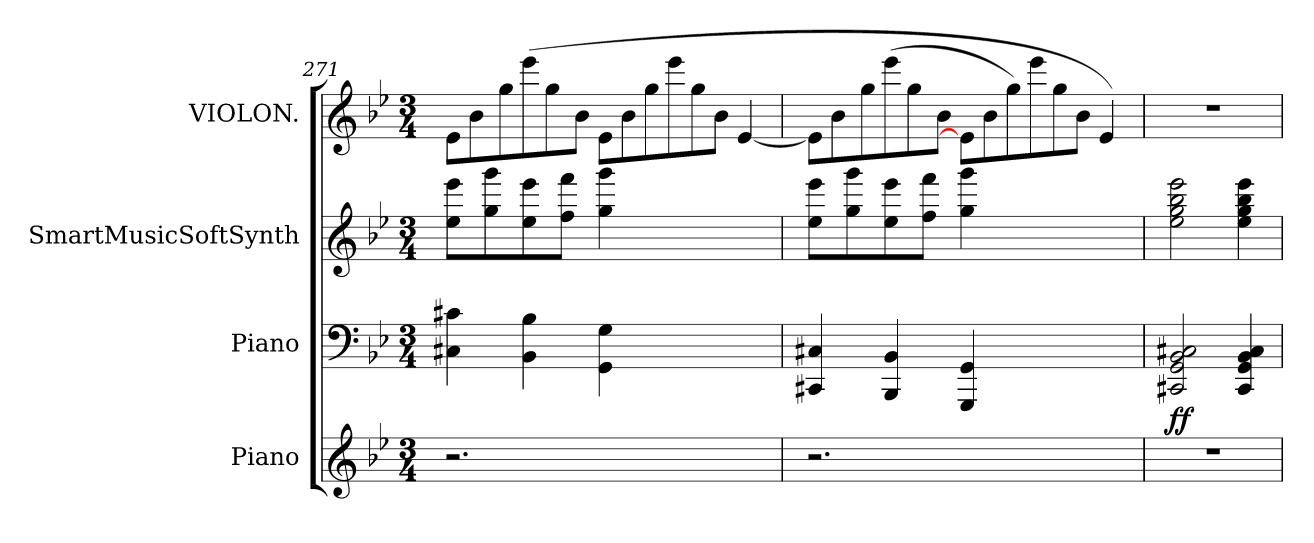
**kern	**kern	**dynam	**kern	**kern
*part4	*part3	*part3	*part2	*part1
*staff4	*staff3	*staff3	*staff2	*staff1
*I"Piano	*I"Piano	*	*I"SmartMusicSoftSynth	*I"VIOLON.
*I'P.	*	*	*	*
*clefG2	*clefF4	*	*clefG2	*clefG2
*k[b-e-]	*k[b-e-]	*	*k[b-e-]	*k[b-e-]
*M3/4	*M3/4	*	*M3/4	*M3/4
*	*	*	*	*Xtuplet
=271	=271	=271	=271	=271
2.r	4C#X\ 4c#X\	.	8ee-\ 8eee-\L	12e-\L
.	.	.	.	12b-\
.	.	.	8gg\ 8ggg\	.
.	.	.	.	12gg\
.	4BB-\ 4B-\	.	8ee-\ 8eee-\	(12eee-\
.	.	.	.	12gg\
.	.	.	8ff\ 8fff\J	.
.	.	.	.	12b-\J
.	4GG\ 4G\	.	4gg\ 4ggg\	12e-\L
.	.	.	.	12b-\
.	.	.	.	12gg\
2ryy	2ryy	.	2ryy	12eee-\
.	.	.	.	12gg\
.	.	.	.	12b-\J
.	.	.	.	[4e-/
=272	=272	=272	=272	=272
2.r	4CC#X/ 4C#X/	.	8ee-\ 8eee-\L	12e-\L]
.	.	.	.	12b-\
.	.	.	8gg\ 8ggg\	.
.	.	.	.	12gg\
.	4BBB-/ 4BB-/	.	8ee-\ 8eee-\	(12eee-\
.	.	.	.	12gg\
.	.	.	8ff\ 8fff\J	.
.	.	.	.	12b-\J
.	4GGG/ 4GG/	.	4gg\ 4ggg\	12e-\L]
.	.	.	.	12b-\
.	.	.	.	12gg\)
2ryy	2ryy	.	2ryy	12eee-\
.	.	.	.	12gg\
.	.	.	.	12b-\J
.	.	.	.	4e-/)
=273	=273	=273	=273	=273
2.r	2CC#X/ 2GG/ 2BB-/ 2C#X/	ff	2ee-\ 2gg\ 2bb-\ 2eee-\	2.r
.	4CC#/ 4GG/ 4BB-/ 4C#/	.	4ee-\ 4gg\ 4bb-\ 4eee-\	.
=	=	=	=	=
*-	*-	*-	*-	*-
